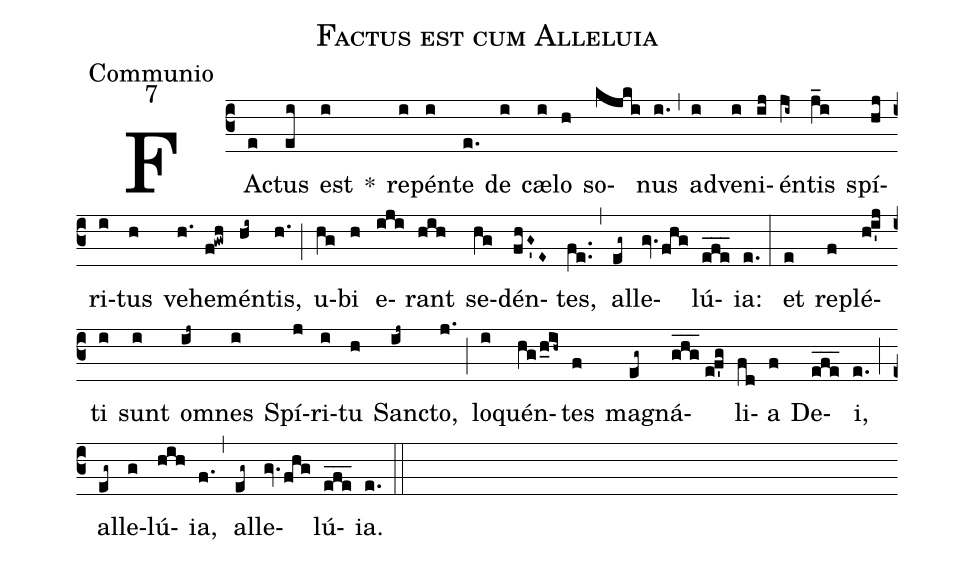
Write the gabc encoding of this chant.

name:Factus est cum Alleluia;
office-part:Communio;
mode:7;
%%
(c3) FAc(e)tus(ei) est(i) *() re(i)pén(i)te(e.) de(i) cæ(i)lo(h) so(kjki)nus(i.) (,) ad(i)ve(i)ni(ij)én(ji~)tis(j_i) spí(hj)ri(i)tus(h) ve(h.)he(f!gwh)mén(hi~)tis,(h.) (;) u(hg)bi(h) e(iji)rant(hih) se(hg)dén(fhG~'E~//)tes,(fe..) (,) al(eg~)le(gv./fhg)lú(efe___)ia:(e.) (:) et(e) re(f)plé(h!i'j)ti(i) sunt(i) om(ij~)nes(i) Spí(j)ri(i)tu(h) Sanc(ij~)to,(j.) (;) lo(i)quén(hg/h_ih~)tes(f) ma(eg~)gná(ghg___//e!f'g)li(fd)a(f) De(efe___)i,(e.) (;) al(eg~)le(g)lú(hih)ia,(f.) (,) al(eg~)le(gv.fhg)lú(efe___)ia.(e.) (::)
